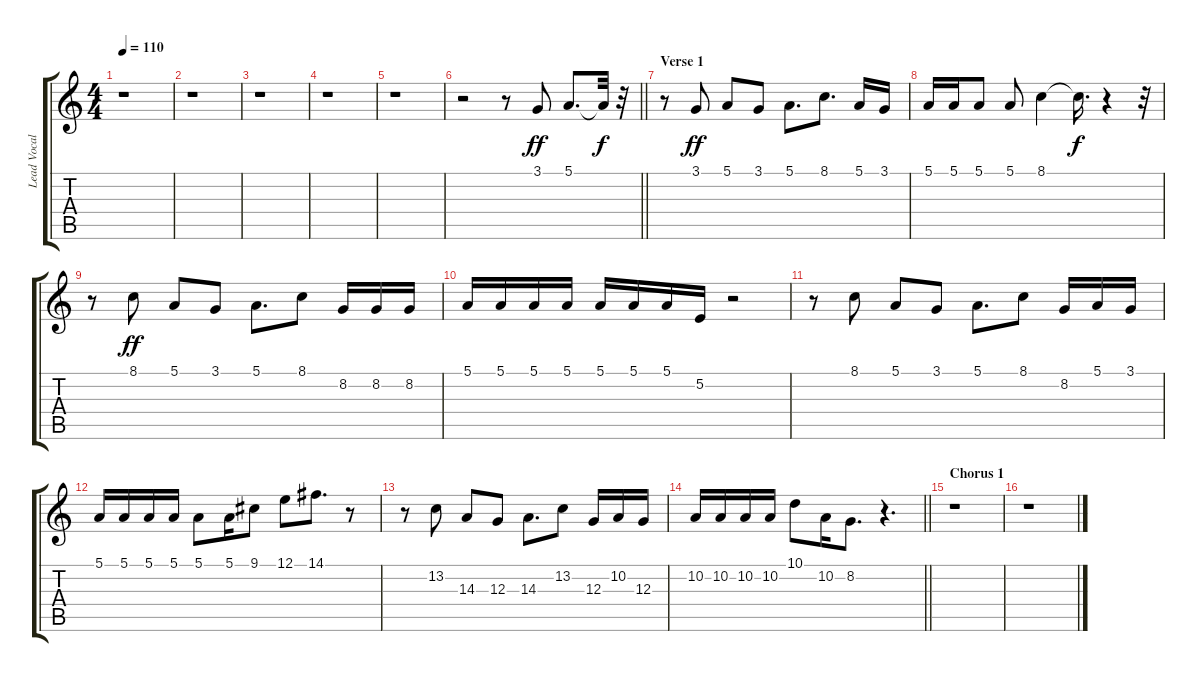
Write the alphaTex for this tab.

\track ("Lead Vocal" "Lead Vocal") {instrument lead3calliope}
\staff {score tabs}
\tuning (E4 B3 G3 D3 A2 E2) {hide}
\ts (4 4)
\tempo 110
\clef g2
\ks c
r.1{dy ff instrument lead3calliope} |
r.1 |
r.1 |
r.1 |
r.1 |
\barLineRight lightlight
r.2 r.8 3.1.8 5.1.8{d} 5.1{t}.32{dy f} r.32 |
\section ("" "Verse 1")
r.8 3.1.8{dy ff} 5.1.8 3.1.8 5.1.8{d} 8.1.8{d} 5.1.16 3.1.16 |
5.1.16 5.1.16 5.1.8 5.1.8 8.1.4 8.1{t}.16{d dy f} r.4 r.32 |
r.8 8.1.8{dy ff} 5.1.8 3.1.8 5.1.8{d} 8.1.8 8.2.16 8.2.16 8.2.16 |
5.1.16 5.1.16 5.1.16 5.1.16 5.1.16 5.1.16 5.1.16 5.2.16 r.2 |
r.8 8.1.8 5.1.8 3.1.8 5.1.8{d} 8.1.8 8.2.16 5.1.16 3.1.16 |
5.1.16 5.1.16 5.1.16 5.1.16 5.1.8 5.1.16 9.1.8 12.1.8 14.1.8{d} r.8 |
r.8 13.2.8 14.3.8 12.3.8 14.3.8{d} 13.2.8 12.3.16 10.2.16 12.3.16 |
\barLineRight lightlight
10.2.16 10.2.16 10.2.16 10.2.16 10.1.8 10.2.16 8.2.8{d} r.4{d} |
\section ("" "Chorus 1")
r.1 |
r.1
